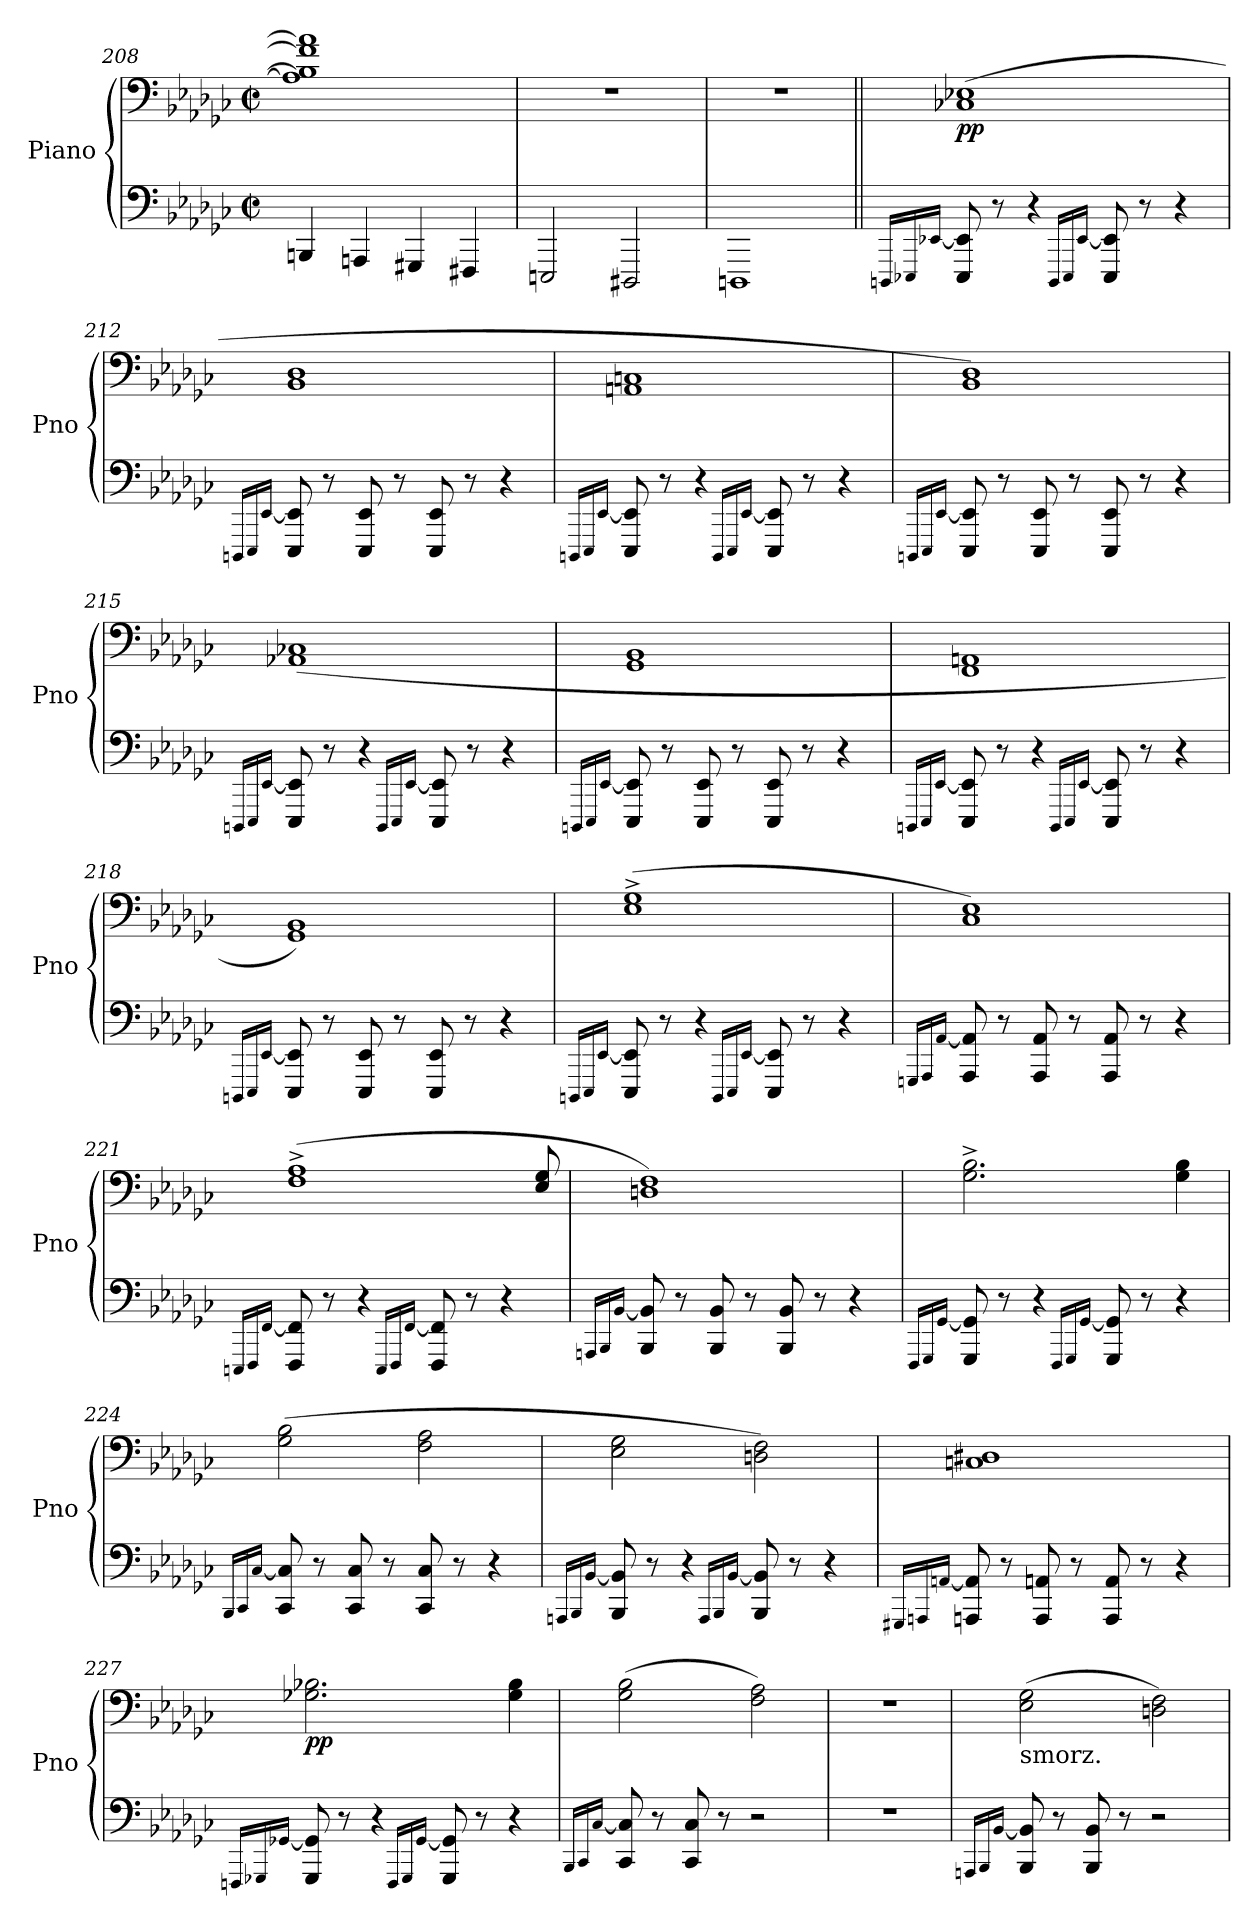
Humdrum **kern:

**kern	**kern	**dynam
*part1	*part1	*part1
*staff2	*staff1	*staff1/2
*I"Piano	*	*
*I'Pno	*	*
!!LO:PB:g=z
*clefF4	*clefF4	*
*k[b-e-a-d-g-c-]	*k[b-e-a-d-g-c-]	*
*G-:	*G-:	*
*M2/2	*M2/2	*
*met(c|)	*met(c|)	*
=208	=208	=208
4BBBn/	1A] 1B] 1f#] 1a]	.
4AAAn/	.	.
4GGG#X/	.	.
4FFF#X/	.	.
=209	=209	=209
2EEEn/	1r	.
2DDD#X/	.	.
=210	=210	=210
1DDDn	1r	.
=211||	=211||	=211||
16qDDDn/LL	.	.
16qEEE-X/	.	.
[16qEE-X/JJ	.	.
!	!	!LO:DY:b
8EEE-/ 8EE-/]	(1C-X 1E-X	pp
8r	.	.
4r	.	.
16qDDD/LL	.	.
16qEEE-/	.	.
[16qEE-/JJ	.	.
8EEE-/ 8EE-/]	.	.
8r	.	.
4r	.	.
=212	=212	=212
16qDDDn/LL	.	.
16qEEE-/	.	.
[16qEE-/JJ	.	.
8EEE-/ 8EE-/]	1BB- 1D-	.
8r	.	.
8EEE-/ 8EE-/	.	.
8r	.	.
8EEE-/ 8EE-/	.	.
8r	.	.
4r	.	.
!!LO:LB:g=z
=213	=213	=213
16qDDDn/LL	.	.
16qEEE-/	.	.
[16qEE-/JJ	.	.
8EEE-/ 8EE-/]	1AAn 1Cn	.
8r	.	.
4r	.	.
16qDDD/LL	.	.
16qEEE-/	.	.
[16qEE-/JJ	.	.
8EEE-/ 8EE-/]	.	.
8r	.	.
4r	.	.
=214	=214	=214
16qDDDn/LL	.	.
16qEEE-/	.	.
[16qEE-/JJ	.	.
8EEE-/ 8EE-/]	1BB- 1D-)	.
8r	.	.
8EEE-/ 8EE-/	.	.
8r	.	.
8EEE-/ 8EE-/	.	.
8r	.	.
4r	.	.
=215	=215	=215
16qDDDn/LL	.	.
16qEEE-/	.	.
[16qEE-/JJ	.	.
8EEE-/ 8EE-/]	(1AA-X 1C-X	.
8r	.	.
4r	.	.
16qDDD/LL	.	.
16qEEE-/	.	.
[16qEE-/JJ	.	.
8EEE-/ 8EE-/]	.	.
8r	.	.
4r	.	.
!!LO:PB:g=z
=216	=216	=216
16qDDDn/LL	.	.
16qEEE-/	.	.
[16qEE-/JJ	.	.
8EEE-/ 8EE-/]	1GG- 1BB-	.
8r	.	.
8EEE-/ 8EE-/	.	.
8r	.	.
8EEE-/ 8EE-/	.	.
8r	.	.
4r	.	.
=217	=217	=217
16qDDDn/LL	.	.
16qEEE-/	.	.
[16qEE-/JJ	.	.
8EEE-/ 8EE-/]	1FF 1AAn	.
8r	.	.
4r	.	.
16qDDD/LL	.	.
16qEEE-/	.	.
[16qEE-/JJ	.	.
8EEE-/ 8EE-/]	.	.
8r	.	.
4r	.	.
=218	=218	=218
16qDDDn/LL	.	.
16qEEE-/	.	.
[16qEE-/JJ	.	.
8EEE-/ 8EE-/]	1GG- 1BB-)	.
8r	.	.
8EEE-/ 8EE-/	.	.
8r	.	.
8EEE-/ 8EE-/	.	.
8r	.	.
4r	.	.
=219	=219	=219
16qDDDn/LL	.	.
16qEEE-/	.	.
[16qEE-/JJ	.	.
8EEE-/ 8EE-/]	(1E-^ 1G-^	.
8r	.	.
4r	.	.
16qDDD/LL	.	.
16qEEE-/	.	.
[16qEE-/JJ	.	.
8EEE-/ 8EE-/]	.	.
8r	.	.
4r	.	.
!!LO:PB:g=z
=220	=220	=220
16qGGGn/LL	.	.
16qAAA-/	.	.
[16qAA-/JJ	.	.
8AAA-/ 8AA-/]	1C- 1E-)	.
8r	.	.
8AAA-/ 8AA-/	.	.
8r	.	.
8AAA-/ 8AA-/	.	.
8r	.	.
4r	.	.
!!LO:PB:g=z
=221	=221	=221
16qEEEn/LL	.	.
16qFFF/	.	.
[16qFF/JJ	.	.
*	*^	*
8FFF/ 8FF/]	(1F^ 1A-^	2..ryy	.
8r	.	.	.
4r	.	.	.
16qEEE/LL	.	.	.
16qFFF/	.	.	.
[16qFF/JJ	.	.	.
8FFF/ 8FF/]	.	.	.
8r	.	.	.
4r	.	.	.
.	.	8E-/ 8G-/	.
*	*v	*v	*
=222	=222	=222
16qAAAn/LL	.	.
16qBBB-/	.	.
[16qBB-/JJ	.	.
8BBB-/ 8BB-/]	1Dn 1F)	.
8r	.	.
8BBB-/ 8BB-/	.	.
8r	.	.
8BBB-/ 8BB-/	.	.
8r	.	.
4r	.	.
=223	=223	=223
16qFFF/LL	.	.
16qGGG-/	.	.
[16qGG-/JJ	.	.
8GGG-/ 8GG-/]	2.G-\^ 2.B-\^	.
8r	.	.
4r	.	.
16qFFF/LL	.	.
16qGGG-/	.	.
[16qGG-/JJ	.	.
8GGG-/ 8GG-/]	.	.
8r	.	.
4r	4G-\ 4B-\	.
!!LO:PB:g=z
=224	=224	=224
16qBBB-/LL	.	.
16qCC-/	.	.
[16qC-/JJ	.	.
8CC-/ 8C-/]	(2G-\ 2B-\	.
8r	.	.
8CC-/ 8C-/	.	.
8r	.	.
8CC-/ 8C-/	2F\ 2A-\	.
8r	.	.
4r	.	.
!!LO:PB:g=z
=225	=225	=225
16qAAAn/LL	.	.
16qBBB-/	.	.
[16qBB-/JJ	.	.
8BBB-/ 8BB-/]	2E-\ 2G-\	.
8r	.	.
4r	.	.
16qAAA/LL	.	.
16qBBB-/	.	.
[16qBB-/JJ	.	.
8BBB-/ 8BB-/]	2Dn\ 2F\)	.
8r	.	.
4r	.	.
=226	=226	=226
16qGGG#X/LL	.	.
16qAAAn/	.	.
[16qAAn/JJ	.	.
8AAA/ 8AA/]	1Cn 1D#X	.
8r	.	.
8AAA/ 8AA/	.	.
8r	.	.
8AAA/ 8AA/	.	.
8r	.	.
4r	.	.
=227	=227	=227
16qFFFn/LL	.	.
16qGGG-X/	.	.
[16qGG-X/JJ	.	.
!	!	!LO:DY:b
8GGG-/ 8GG-/]	2.G-X\ 2.B-X\	pp
8r	.	.
4r	.	.
16qFFF/LL	.	.
16qGGG-/	.	.
[16qGG-/JJ	.	.
8GGG-/ 8GG-/]	.	.
8r	.	.
4r	4G-\ 4B-\	.
!!LO:LB:g=z
=228	=228	=228
16qBBB-/LL	.	.
16qCC-/	.	.
[16qC-/JJ	.	.
8CC-/ 8C-/]	(2G-\ 2B-\	.
8r	.	.
8CC-/ 8C-/	.	.
8r	.	.
2r	2F\ 2A-\)	.
=229	=229	=229
1r	1r	.
=230	=230	=230
16qAAAn/LL	.	.
16qBBB-/	.	.
[16qBB-/JJ	.	.
!	!LO:TX:b:t=smorz.	!
8BBB-/ 8BB-/]	(2E-\ 2G-\	.
8r	.	.
8BBB-/ 8BB-/	.	.
8r	.	.
2r	2Dn\ 2F\)	.
=	=	=
*-	*-	*-
